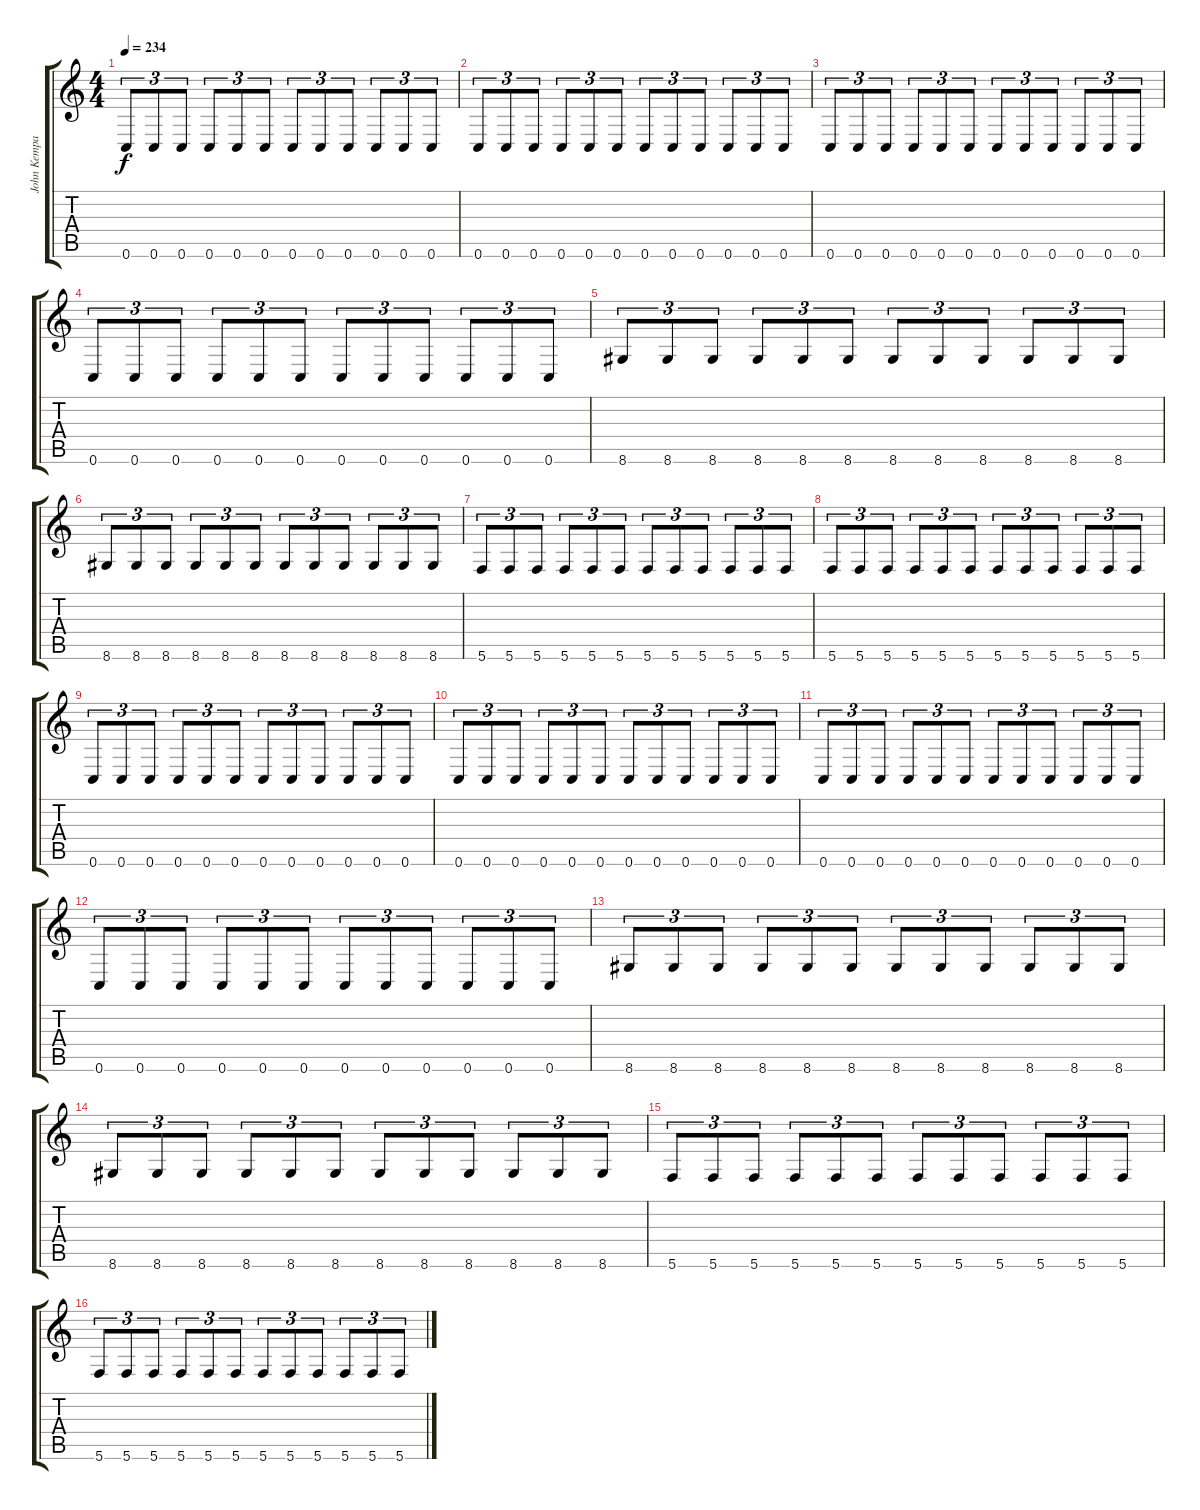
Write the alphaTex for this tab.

\track ("John Kempainen (Rhythm Guitar)" "John Kempa") {instrument distortionguitar}
\staff {score tabs}
\tuning (C4 G3 Eb3 Bb2 F2 C2) {hide}
\ts (4 4)
\tempo 234
\clef g2
\ks c
0.6.8{tu (3 2) dy f} 0.6.8{tu (3 2)} 0.6.8{tu (3 2)} 0.6.8{tu (3 2)} 0.6.8{tu (3 2)} 0.6.8{tu (3 2)} 0.6.8{tu (3 2)} 0.6.8{tu (3 2)} 0.6.8{tu (3 2)} 0.6.8{tu (3 2)} 0.6.8{tu (3 2)} 0.6.8{tu (3 2)} |
0.6.8{tu (3 2)} 0.6.8{tu (3 2)} 0.6.8{tu (3 2)} 0.6.8{tu (3 2)} 0.6.8{tu (3 2)} 0.6.8{tu (3 2)} 0.6.8{tu (3 2)} 0.6.8{tu (3 2)} 0.6.8{tu (3 2)} 0.6.8{tu (3 2)} 0.6.8{tu (3 2)} 0.6.8{tu (3 2)} |
0.6.8{tu (3 2)} 0.6.8{tu (3 2)} 0.6.8{tu (3 2)} 0.6.8{tu (3 2)} 0.6.8{tu (3 2)} 0.6.8{tu (3 2)} 0.6.8{tu (3 2)} 0.6.8{tu (3 2)} 0.6.8{tu (3 2)} 0.6.8{tu (3 2)} 0.6.8{tu (3 2)} 0.6.8{tu (3 2)} |
0.6.8{tu (3 2)} 0.6.8{tu (3 2)} 0.6.8{tu (3 2)} 0.6.8{tu (3 2)} 0.6.8{tu (3 2)} 0.6.8{tu (3 2)} 0.6.8{tu (3 2)} 0.6.8{tu (3 2)} 0.6.8{tu (3 2)} 0.6.8{tu (3 2)} 0.6.8{tu (3 2)} 0.6.8{tu (3 2)} |
8.6.8{tu (3 2)} 8.6.8{tu (3 2)} 8.6.8{tu (3 2)} 8.6.8{tu (3 2)} 8.6.8{tu (3 2)} 8.6.8{tu (3 2)} 8.6.8{tu (3 2)} 8.6.8{tu (3 2)} 8.6.8{tu (3 2)} 8.6.8{tu (3 2)} 8.6.8{tu (3 2)} 8.6.8{tu (3 2)} |
8.6.8{tu (3 2)} 8.6.8{tu (3 2)} 8.6.8{tu (3 2)} 8.6.8{tu (3 2)} 8.6.8{tu (3 2)} 8.6.8{tu (3 2)} 8.6.8{tu (3 2)} 8.6.8{tu (3 2)} 8.6.8{tu (3 2)} 8.6.8{tu (3 2)} 8.6.8{tu (3 2)} 8.6.8{tu (3 2)} |
5.6.8{tu (3 2)} 5.6.8{tu (3 2)} 5.6.8{tu (3 2)} 5.6.8{tu (3 2)} 5.6.8{tu (3 2)} 5.6.8{tu (3 2)} 5.6.8{tu (3 2)} 5.6.8{tu (3 2)} 5.6.8{tu (3 2)} 5.6.8{tu (3 2)} 5.6.8{tu (3 2)} 5.6.8{tu (3 2)} |
5.6.8{tu (3 2)} 5.6.8{tu (3 2)} 5.6.8{tu (3 2)} 5.6.8{tu (3 2)} 5.6.8{tu (3 2)} 5.6.8{tu (3 2)} 5.6.8{tu (3 2)} 5.6.8{tu (3 2)} 5.6.8{tu (3 2)} 5.6.8{tu (3 2)} 5.6.8{tu (3 2)} 5.6.8{tu (3 2)} |
0.6.8{tu (3 2)} 0.6.8{tu (3 2)} 0.6.8{tu (3 2)} 0.6.8{tu (3 2)} 0.6.8{tu (3 2)} 0.6.8{tu (3 2)} 0.6.8{tu (3 2)} 0.6.8{tu (3 2)} 0.6.8{tu (3 2)} 0.6.8{tu (3 2)} 0.6.8{tu (3 2)} 0.6.8{tu (3 2)} |
0.6.8{tu (3 2)} 0.6.8{tu (3 2)} 0.6.8{tu (3 2)} 0.6.8{tu (3 2)} 0.6.8{tu (3 2)} 0.6.8{tu (3 2)} 0.6.8{tu (3 2)} 0.6.8{tu (3 2)} 0.6.8{tu (3 2)} 0.6.8{tu (3 2)} 0.6.8{tu (3 2)} 0.6.8{tu (3 2)} |
0.6.8{tu (3 2)} 0.6.8{tu (3 2)} 0.6.8{tu (3 2)} 0.6.8{tu (3 2)} 0.6.8{tu (3 2)} 0.6.8{tu (3 2)} 0.6.8{tu (3 2)} 0.6.8{tu (3 2)} 0.6.8{tu (3 2)} 0.6.8{tu (3 2)} 0.6.8{tu (3 2)} 0.6.8{tu (3 2)} |
0.6.8{tu (3 2)} 0.6.8{tu (3 2)} 0.6.8{tu (3 2)} 0.6.8{tu (3 2)} 0.6.8{tu (3 2)} 0.6.8{tu (3 2)} 0.6.8{tu (3 2)} 0.6.8{tu (3 2)} 0.6.8{tu (3 2)} 0.6.8{tu (3 2)} 0.6.8{tu (3 2)} 0.6.8{tu (3 2)} |
8.6.8{tu (3 2)} 8.6.8{tu (3 2)} 8.6.8{tu (3 2)} 8.6.8{tu (3 2)} 8.6.8{tu (3 2)} 8.6.8{tu (3 2)} 8.6.8{tu (3 2)} 8.6.8{tu (3 2)} 8.6.8{tu (3 2)} 8.6.8{tu (3 2)} 8.6.8{tu (3 2)} 8.6.8{tu (3 2)} |
8.6.8{tu (3 2)} 8.6.8{tu (3 2)} 8.6.8{tu (3 2)} 8.6.8{tu (3 2)} 8.6.8{tu (3 2)} 8.6.8{tu (3 2)} 8.6.8{tu (3 2)} 8.6.8{tu (3 2)} 8.6.8{tu (3 2)} 8.6.8{tu (3 2)} 8.6.8{tu (3 2)} 8.6.8{tu (3 2)} |
5.6.8{tu (3 2)} 5.6.8{tu (3 2)} 5.6.8{tu (3 2)} 5.6.8{tu (3 2)} 5.6.8{tu (3 2)} 5.6.8{tu (3 2)} 5.6.8{tu (3 2)} 5.6.8{tu (3 2)} 5.6.8{tu (3 2)} 5.6.8{tu (3 2)} 5.6.8{tu (3 2)} 5.6.8{tu (3 2)} |
5.6.8{tu (3 2)} 5.6.8{tu (3 2)} 5.6.8{tu (3 2)} 5.6.8{tu (3 2)} 5.6.8{tu (3 2)} 5.6.8{tu (3 2)} 5.6.8{tu (3 2)} 5.6.8{tu (3 2)} 5.6.8{tu (3 2)} 5.6.8{tu (3 2)} 5.6.8{tu (3 2)} 5.6.8{tu (3 2)}
